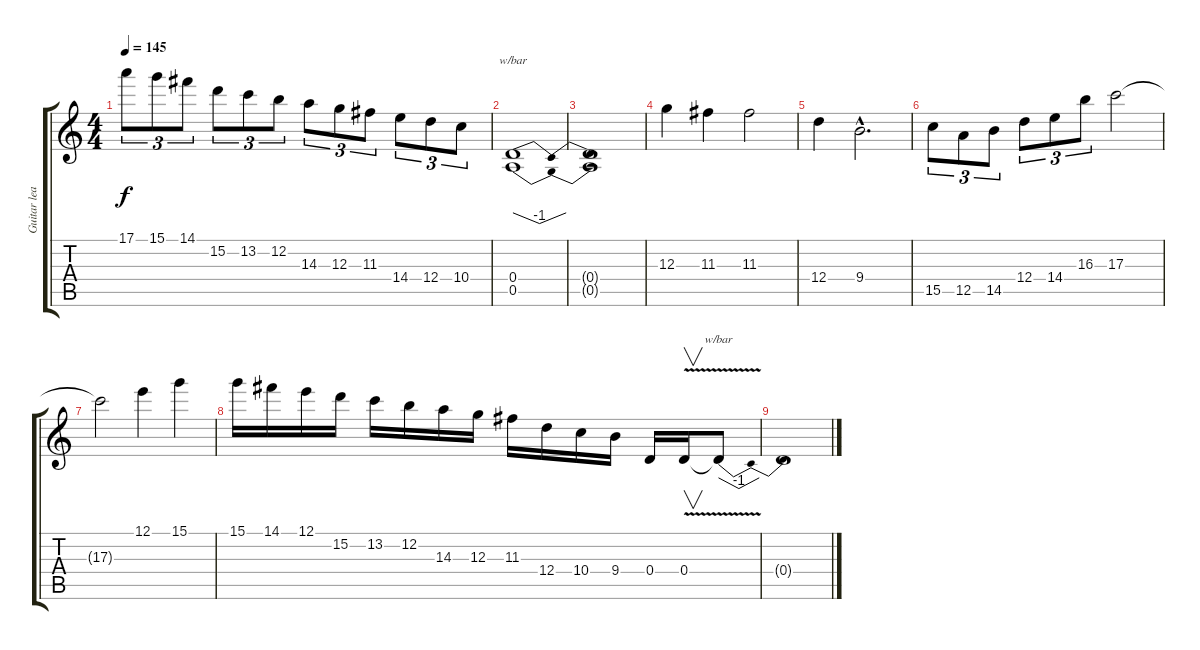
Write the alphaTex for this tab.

\track ("Guitar lead" "Guitar lea") {instrument distortionguitar}
\staff {score tabs}
\tuning (E4 B3 G3 D3 A2 E2) {hide}
\ts (4 4)
\tempo 145
\clef g2
\ks c
17.1.8{tu (3 2) dy f} 15.1.8{tu (3 2)} 14.1.8{tu (3 2)} 15.2.8{tu (3 2) volume 12} 13.2.8{tu (3 2)} 12.2.8{tu (3 2)} 14.3.8{tu (3 2)} 12.3.8{tu (3 2)} 11.3.8{tu (3 2) volume 11} 14.4.8{tu (3 2)} 12.4.8{tu (3 2)} 10.4.8{tu (3 2)} |
(0.4 0.5).1{tbe (dip default 0 0 30 -4 60 0) volume 9} |
(0.4{t} 0.5{t}).1{volume 8} |
12.3.4{volume 7} 11.3.4 11.3.2 |
12.4.4 9.4{hac}.2{d} |
15.5.8{tu (3 2) volume 7} 12.5.8{tu (3 2)} 14.5.8{tu (3 2)} 12.4.8{tu (3 2) volume 5} 14.4.8{tu (3 2)} 16.3.8{tu (3 2)} 17.3.2 |
17.3{t}.2 12.1.4{volume 3} 15.1.4 |
15.1.16 14.1.16 12.1.16{volume 2} 15.2.16 13.2.16 12.2.16 14.3.16 12.3.16 11.3.16 12.4.16 10.4.16 9.4.16 0.4.16 0.4{v}.16{v volume 1 instrument guitarharmonics} 0.4{t}.8{tbe (dip default 0 0 30 -4 60 0)} |
0.4{t}.1
